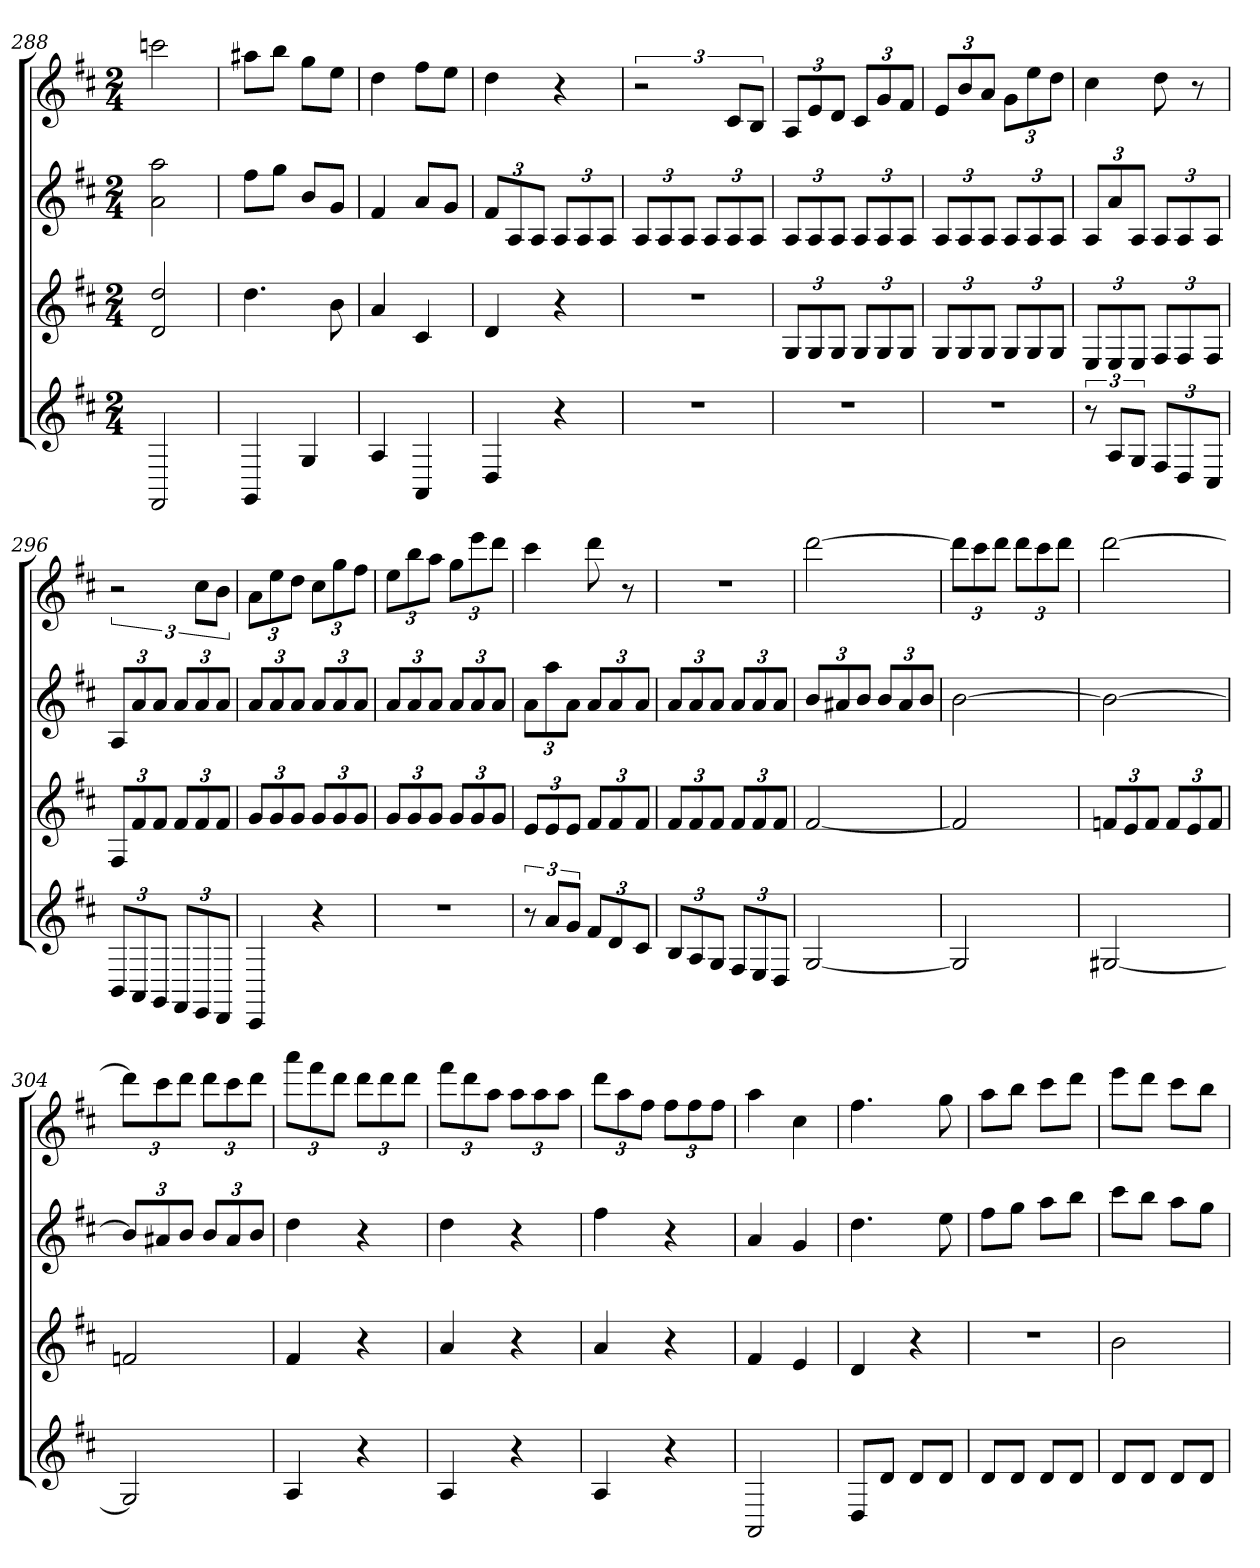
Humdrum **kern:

**kern	**kern	**kern	**kern
*part4	*part3	*part2	*part1
*staff4	*staff3	*staff2	*staff1
*k[f#c#]	*k[f#c#]	*k[f#c#]	*k[f#c#]
*D:	*D:	*D:	*D:
*M2/4	*M2/4	*M2/4	*M2/4
=288	=288	=288	=288
2FF#	2d 2dd	2a 2aa	2cccn
=289	=289	=289	=289
4GG	4.dd	8ff#L	8aa#XL
.	.	8ggJ	8bbJ
4G	.	8bL	8ggL
.	8b	8gJ	8eeJ
=290	=290	=290	=290
4A	4a	4f#	4dd
4AA	4c#	8aL	8ff#L
.	.	8gJ	8eeJ
=291	=291	=291	=291
4D	4d	12f#L	4dd
.	.	12A	.
.	.	12AJ	.
4r	4r	12AL	4r
.	.	12A	.
.	.	12AJ	.
=292	=292	=292	=292
2r	2r	12AL	3r
.	.	12A	.
.	.	12AJ	.
.	.	12AL	.
.	.	12A	12c#L
.	.	12AJ	12BJ
=293	=293	=293	=293
2r	12GL	12AL	12AL
.	12G	12A	12e
.	12GJ	12AJ	12dJ
.	12GL	12AL	12c#L
.	12G	12A	12g
.	12GJ	12AJ	12f#J
=294	=294	=294	=294
2r	12GL	12AL	12eL
.	12G	12A	12b
.	12GJ	12AJ	12aJ
.	12GL	12AL	12gL
.	12G	12A	12ee
.	12GJ	12AJ	12ddJ
=295	=295	=295	=295
12r	12EL	12AL	4cc#
12AL	12E	12a	.
12GJ	12EJ	12AJ	.
12F#L	12F#L	12AL	8dd
12D	12F#	12A	.
.	.	.	8r
12C#J	12F#J	12AJ	.
=296	=296	=296	=296
12BBL	12F#L	12AL	3r
12AA	12f#	12a	.
12GGJ	12f#J	12aJ	.
12FF#L	12f#L	12aL	.
12EE	12f#	12a	12cc#L
12DDJ	12f#J	12aJ	12bJ
=297	=297	=297	=297
4CC#	12gL	12aL	12aL
.	12g	12a	12ee
.	12gJ	12aJ	12ddJ
4r	12gL	12aL	12cc#L
.	12g	12a	12gg
.	12gJ	12aJ	12ff#J
=298	=298	=298	=298
2r	12gL	12aL	12eeL
.	12g	12a	12bb
.	12gJ	12aJ	12aaJ
.	12gL	12aL	12ggL
.	12g	12a	12eee
.	12gJ	12aJ	12dddJ
=299	=299	=299	=299
12r	12eL	12aL	4ccc#
12aL	12e	12aa	.
12gJ	12eJ	12aJ	.
12f#L	12f#L	12aL	8ddd
12d	12f#	12a	.
.	.	.	8r
12c#J	12f#J	12aJ	.
=300	=300	=300	=300
12BL	12f#L	12aL	2r
12A	12f#	12a	.
12GJ	12f#J	12aJ	.
12F#L	12f#L	12aL	.
12E	12f#	12a	.
12DJ	12f#J	12aJ	.
=301	=301	=301	=301
[2G	[2f#	12bL	[2ddd
.	.	12a#X	.
.	.	12bJ	.
.	.	12bL	.
.	.	12a#	.
.	.	12bJ	.
=302	=302	=302	=302
2G]	2f#]	[2b	12dddL]
.	.	.	12ccc#
.	.	.	12dddJ
.	.	.	12dddL
.	.	.	12ccc#
.	.	.	12dddJ
=303	=303	=303	=303
[2G#X	12fnL	2b_	[2ddd
.	12e	.	.
.	12fJ	.	.
.	12fL	.	.
.	12e	.	.
.	12fJ	.	.
=304	=304	=304	=304
2G#]	2fn	12bL]	12dddL]
.	.	12a#X	12ccc#
.	.	12bJ	12dddJ
.	.	12bL	12dddL
.	.	12a#	12ccc#
.	.	12bJ	12dddJ
=305	=305	=305	=305
4A	4f#	4dd	12aaaL
.	.	.	12fff#
.	.	.	12dddJ
4r	4r	4r	12dddL
.	.	.	12ddd
.	.	.	12dddJ
=306	=306	=306	=306
4A	4a	4dd	12fff#L
.	.	.	12ddd
.	.	.	12aaJ
4r	4r	4r	12aaL
.	.	.	12aa
.	.	.	12aaJ
=307	=307	=307	=307
4A	4a	4ff#	12dddL
.	.	.	12aa
.	.	.	12ff#J
4r	4r	4r	12ff#L
.	.	.	12ff#
.	.	.	12ff#J
=308	=308	=308	=308
2AA	4f#	4a	4aa
.	4e	4g	4cc#
=309	=309	=309	=309
8DL	4d	4.dd	4.ff#
8dJ	.	.	.
8dL	4r	.	.
8dJ	.	8ee	8gg
=310	=310	=310	=310
8dL	2r	8ff#L	8aaL
8dJ	.	8ggJ	8bbJ
8dL	.	8aaL	8ccc#L
8dJ	.	8bbJ	8dddJ
=311	=311	=311	=311
8dL	2b	8ccc#L	8eeeL
8dJ	.	8bbJ	8dddJ
8dL	.	8aaL	8ccc#L
8dJ	.	8ggJ	8bbJ
=	=	=	=
*-	*-	*-	*-
